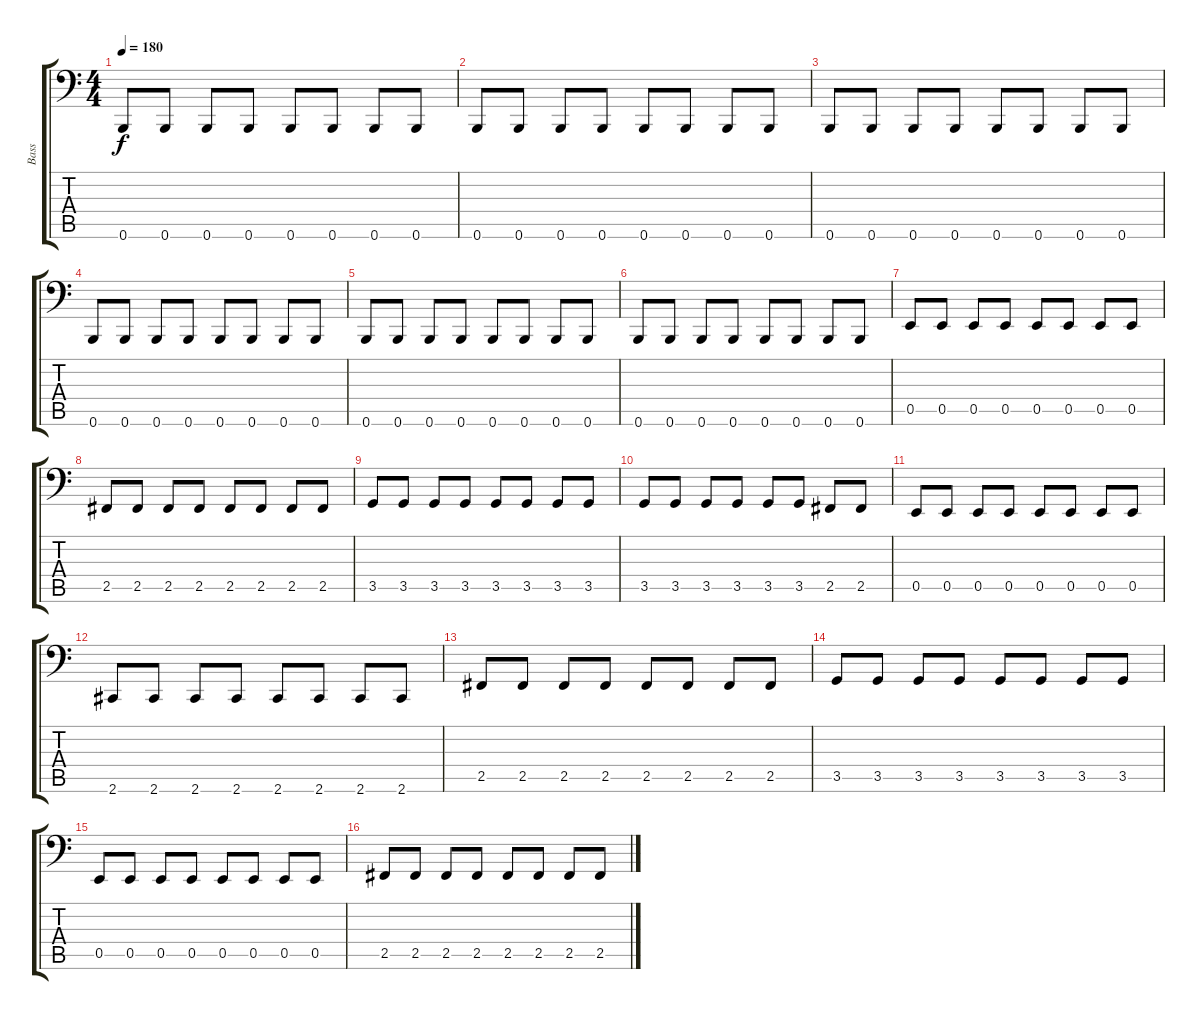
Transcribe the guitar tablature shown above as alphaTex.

\track ("Bass" "Bass") {instrument electricbassfinger}
\staff {score tabs}
\tuning (C3 G2 D2 A1 E1 B0) {hide}
\ts (4 4)
\tempo 180
\clef f4
\ks c
0.6.8{dy f} 0.6.8 0.6.8 0.6.8 0.6.8 0.6.8 0.6.8 0.6.8 |
0.6.8 0.6.8 0.6.8 0.6.8 0.6.8 0.6.8 0.6.8 0.6.8 |
0.6.8 0.6.8 0.6.8 0.6.8 0.6.8 0.6.8 0.6.8 0.6.8 |
0.6.8 0.6.8 0.6.8 0.6.8 0.6.8 0.6.8 0.6.8 0.6.8 |
0.6.8 0.6.8 0.6.8 0.6.8 0.6.8 0.6.8 0.6.8 0.6.8 |
0.6.8 0.6.8 0.6.8 0.6.8 0.6.8 0.6.8 0.6.8 0.6.8 |
0.5.8 0.5.8 0.5.8 0.5.8 0.5.8 0.5.8 0.5.8 0.5.8 |
2.5.8 2.5.8 2.5.8 2.5.8 2.5.8 2.5.8 2.5.8 2.5.8 |
3.5.8 3.5.8 3.5.8 3.5.8 3.5.8 3.5.8 3.5.8 3.5.8 |
3.5.8 3.5.8 3.5.8 3.5.8 3.5.8 3.5.8 2.5.8 2.5.8 |
0.5.8 0.5.8 0.5.8 0.5.8 0.5.8 0.5.8 0.5.8 0.5.8 |
2.6.8 2.6.8 2.6.8 2.6.8 2.6.8 2.6.8 2.6.8 2.6.8 |
2.5.8 2.5.8 2.5.8 2.5.8 2.5.8 2.5.8 2.5.8 2.5.8 |
3.5.8 3.5.8 3.5.8 3.5.8 3.5.8 3.5.8 3.5.8 3.5.8 |
0.5.8 0.5.8 0.5.8 0.5.8 0.5.8 0.5.8 0.5.8 0.5.8 |
2.5.8 2.5.8 2.5.8 2.5.8 2.5.8 2.5.8 2.5.8 2.5.8
